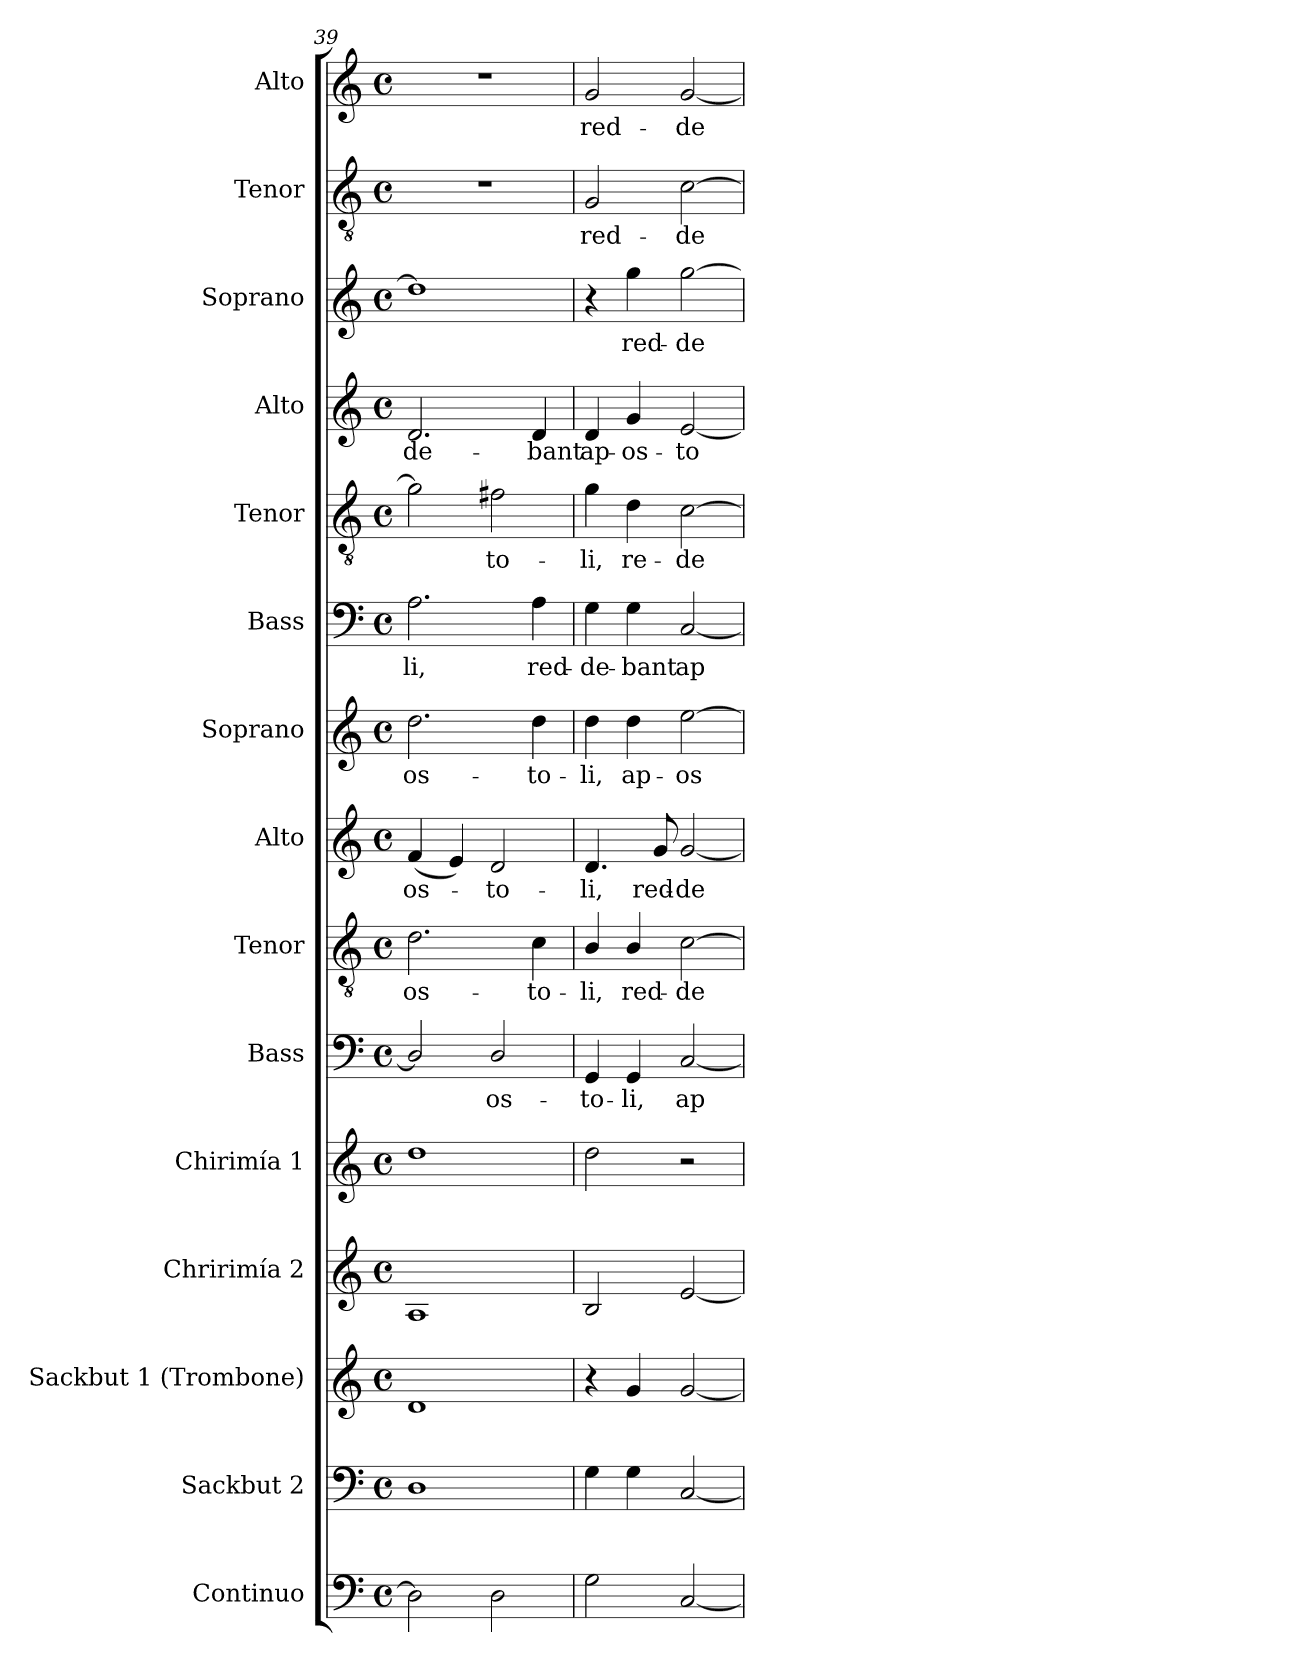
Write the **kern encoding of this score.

**kern	**kern	**kern	**kern	**kern	**kern	**text	**kern	**text	**kern	**text	**kern	**text	**kern	**text	**kern	**text	**kern	**text	**kern	**text	**kern	**text	**kern	**text
*part15	*part14	*part13	*part12	*part11	*part10	*part10	*part9	*part9	*part8	*part8	*part7	*part7	*part6	*part6	*part5	*part5	*part4	*part4	*part3	*part3	*part2	*part2	*part1	*part1
*staff15	*staff14	*staff13	*staff12	*staff11	*staff10	*staff10	*staff9	*staff9	*staff8	*staff8	*staff7	*staff7	*staff6	*staff6	*staff5	*staff5	*staff4	*staff4	*staff3	*staff3	*staff2	*staff2	*staff1	*staff1
*I"Continuo	*I"Sackbut 2	*I"Sackbut 1 (Trombone)	*I"Chririmía 2	*I"Chirimía 1	*I"Bass	*	*I"Tenor	*	*I"Alto	*	*I"Soprano	*	*I"Bass	*	*I"Tenor	*	*I"Alto	*	*I"Soprano	*	*I"Tenor	*	*I"Alto	*
*I'Cont.	*I'Scbt.	*I'Scbt.	*I'Chi.	*I'Chi.	*I'B.	*	*I'T.	*	*I'A.	*	*I'S.	*	*I'B.	*	*I'T.	*	*I'A.	*	*I'S.	*	*I'T.	*	*I'A.	*
*clefF4	*clefF4	*clefG2	*clefG2	*clefG2	*clefF4	*	*clefGv2	*	*clefG2	*	*clefG2	*	*clefF4	*	*clefGv2	*	*clefG2	*	*clefG2	*	*clefGv2	*	*clefG2	*
*	*	*	*	*	*	*	*ITrd7c12	*	*	*	*	*	*	*	*ITrd7c12	*	*	*	*	*	*ITrd7c12	*	*	*
*k[]	*k[]	*k[]	*k[]	*k[]	*k[]	*	*k[]	*	*k[]	*	*k[]	*	*k[]	*	*k[]	*	*k[]	*	*k[]	*	*k[]	*	*k[]	*
*C:	*C:	*C:	*C:	*C:	*C:	*	*C:	*	*C:	*	*C:	*	*C:	*	*C:	*	*C:	*	*C:	*	*C:	*	*C:	*
*M4/4	*M4/4	*M4/4	*M4/4	*M4/4	*M4/4	*	*M4/4	*	*M4/4	*	*M4/4	*	*M4/4	*	*M4/4	*	*M4/4	*	*M4/4	*	*M4/4	*	*M4/4	*
*met(c)	*met(c)	*met(c)	*met(c)	*met(c)	*met(c)	*	*met(c)	*	*met(c)	*	*met(c)	*	*met(c)	*	*met(c)	*	*met(c)	*	*met(c)	*	*met(c)	*	*met(c)	*
=39	=39	=39	=39	=39	=39	=39	=39	=39	=39	=39	=39	=39	=39	=39	=39	=39	=39	=39	=39	=39	=39	=39	=39	=39
!	!	!	!	!	!	!	!	!LO:LY:b:color=#000000	!	!	!	!	!	!	!	!	!	!	!	!	!	!	!	!
!	!	!	!	!	!	!	!	!	!	!LO:LY:b:color=#000000	!	!	!	!	!	!	!	!	!	!	!	!	!	!
!	!	!	!	!	!	!	!	!	!	!	!	!LO:LY:b:color=#000000	!	!	!	!	!	!	!	!	!	!	!	!
!	!	!	!	!	!	!	!	!	!	!	!	!	!	!LO:LY:b:color=#000000	!	!	!	!	!	!	!	!	!	!
!	!	!	!	!	!	!	!	!	!	!	!	!	!	!	!	!	!	!LO:LY:b:color=#000000	!	!	!	!	!	!
2Di\]	1Di	1di	1Ai	1ddi	2Di/]	.	2.Di\	-os-	(4fi/	-os-	2.ddi\	-os-	2.Ai\	-li,	2Gi\]	.	2.di/	-de-	1ddi]	.	1r	.	1r	.
.	.	.	.	.	.	.	.	.	4ei/)	.	.	.	.	.	.	.	.	.	.	.	.	.	.	.
!	!	!	!	!	!	!LO:LY:b:color=#000000	!	!	!	!	!	!	!	!	!	!	!	!	!	!	!	!	!	!
!	!	!	!	!	!	!	!	!	!	!LO:LY:b:color=#000000	!	!	!	!	!	!	!	!	!	!	!	!	!	!
!	!	!	!	!	!	!	!	!	!	!	!	!	!	!	!	!LO:LY:b:color=#000000	!	!	!	!	!	!	!	!
2Di\	.	.	.	.	2Di/	-os-	.	.	2di/	-to-	.	.	.	.	2F#Xi\	-to-	.	.	.	.	.	.	.	.
!	!	!	!	!	!	!	!	!LO:LY:b:color=#000000	!	!	!	!	!	!	!	!	!	!	!	!	!	!	!	!
!	!	!	!	!	!	!	!	!	!	!	!	!LO:LY:b:color=#000000	!	!	!	!	!	!	!	!	!	!	!	!
!	!	!	!	!	!	!	!	!	!	!	!	!	!	!LO:LY:b:color=#000000	!	!	!	!	!	!	!	!	!	!
!	!	!	!	!	!	!	!	!	!	!	!	!	!	!	!	!	!	!LO:LY:b:color=#000000	!	!	!	!	!	!
.	.	.	.	.	.	.	4Ci\	-to-	.	.	4ddi\	-to-	4Ai\	red-	.	.	4di/	-bant	.	.	.	.	.	.
=40	=40	=40	=40	=40	=40	=40	=40	=40	=40	=40	=40	=40	=40	=40	=40	=40	=40	=40	=40	=40	=40	=40	=40	=40
!	!	!	!	!	!	!LO:LY:b:color=#000000	!	!	!	!	!	!	!	!	!	!	!	!	!	!	!	!	!	!
!	!	!	!	!	!	!	!	!LO:LY:b:color=#000000	!	!	!	!	!	!	!	!	!	!	!	!	!	!	!	!
!	!	!	!	!	!	!	!	!	!	!LO:LY:b:color=#000000	!	!	!	!	!	!	!	!	!	!	!	!	!	!
!	!	!	!	!	!	!	!	!	!	!	!	!LO:LY:b:color=#000000	!	!	!	!	!	!	!	!	!	!	!	!
!	!	!	!	!	!	!	!	!	!	!	!	!	!	!LO:LY:b:color=#000000	!	!	!	!	!	!	!	!	!	!
!	!	!	!	!	!	!	!	!	!	!	!	!	!	!	!	!LO:LY:b:color=#000000	!	!	!	!	!	!	!	!
!	!	!	!	!	!	!	!	!	!	!	!	!	!	!	!	!	!	!LO:LY:b:color=#000000	!	!	!	!	!	!
!	!	!	!	!	!	!	!	!	!	!	!	!	!	!	!	!	!	!	!	!	!	!LO:LY:b:color=#000000	!	!
!	!	!	!	!	!	!	!	!	!	!	!	!	!	!	!	!	!	!	!	!	!	!	!	!LO:LY:b:color=#000000
2Gi\	4Gi\	4r	2Bi/	2ddi\	4GGi/	-to-	4BBi/	-li,	4.di/	-li,	4ddi\	-li,	4Gi\	-de-	4Gi\	-li,	4di/	ap-	4r	.	2GGi/	red-	2gi/	red-
!	!	!	!	!	!	!LO:LY:b:color=#000000	!	!	!	!	!	!	!	!	!	!	!	!	!	!	!	!	!	!
!	!	!	!	!	!	!	!	!LO:LY:b:color=#000000	!	!	!	!	!	!	!	!	!	!	!	!	!	!	!	!
!	!	!	!	!	!	!	!	!	!	!	!	!LO:LY:b:color=#000000	!	!	!	!	!	!	!	!	!	!	!	!
!	!	!	!	!	!	!	!	!	!	!	!	!	!	!LO:LY:b:color=#000000	!	!	!	!	!	!	!	!	!	!
!	!	!	!	!	!	!	!	!	!	!	!	!	!	!	!	!LO:LY:b:color=#000000	!	!	!	!	!	!	!	!
!	!	!	!	!	!	!	!	!	!	!	!	!	!	!	!	!	!	!LO:LY:b:color=#000000	!	!	!	!	!	!
!	!	!	!	!	!	!	!	!	!	!	!	!	!	!	!	!	!	!	!	!LO:LY:b:color=#000000	!	!	!	!
.	4Gi\	4gi/	.	.	4GGi/	-li,	4BBi/	red-	.	.	4ddi\	ap-	4Gi\	-bant	4Di\	re-	4gi/	-os-	4ggi\	red-	.	.	.	.
!	!	!	!	!	!	!	!	!	!	!LO:LY:b:color=#000000	!	!	!	!	!	!	!	!	!	!	!	!	!	!
.	.	.	.	.	.	.	.	.	8gi/	red-	.	.	.	.	.	.	.	.	.	.	.	.	.	.
!	!	!	!	!	!	!LO:LY:b:color=#000000	!	!	!	!	!	!	!	!	!	!	!	!	!	!	!	!	!	!
!	!	!	!	!	!	!	!	!LO:LY:b:color=#000000	!	!	!	!	!	!	!	!	!	!	!	!	!	!	!	!
!	!	!	!	!	!	!	!	!	!	!LO:LY:b:color=#000000	!	!	!	!	!	!	!	!	!	!	!	!	!	!
!	!	!	!	!	!	!	!	!	!	!	!	!LO:LY:b:color=#000000	!	!	!	!	!	!	!	!	!	!	!	!
!	!	!	!	!	!	!	!	!	!	!	!	!	!	!LO:LY:b:color=#000000	!	!	!	!	!	!	!	!	!	!
!	!	!	!	!	!	!	!	!	!	!	!	!	!	!	!	!LO:LY:b:color=#000000	!	!	!	!	!	!	!	!
!	!	!	!	!	!	!	!	!	!	!	!	!	!	!	!	!	!	!LO:LY:b:color=#000000	!	!	!	!	!	!
!	!	!	!	!	!	!	!	!	!	!	!	!	!	!	!	!	!	!	!	!LO:LY:b:color=#000000	!	!	!	!
!	!	!	!	!	!	!	!	!	!	!	!	!	!	!	!	!	!	!	!	!	!	!LO:LY:b:color=#000000	!	!
!	!	!	!	!	!	!	!	!	!	!	!	!	!	!	!	!	!	!	!	!	!	!	!	!LO:LY:b:color=#000000
[<2Ci/	[<2Ci/	[<2gi/	[<2ei/	2r	[<2Ci/	ap-	[>2Ci\	-de-	[<2gi/	-de-	[>2eei\	-os-	[<2Ci/	ap-	[>2Ci\	-de-	[<2ei/	-to-	[>2ggi\	-de-	[>2Ci\	-de-	[<2gi/	-de-
=	=	=	=	=	=	=	=	=	=	=	=	=	=	=	=	=	=	=	=	=	=	=	=	=
*-	*-	*-	*-	*-	*-	*-	*-	*-	*-	*-	*-	*-	*-	*-	*-	*-	*-	*-	*-	*-	*-	*-	*-	*-
